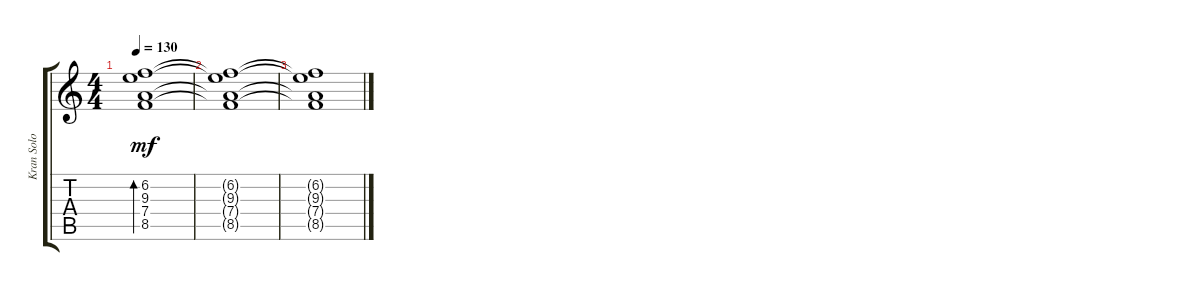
\track ("Kran Solo" "Kran Solo") {instrument overdrivenguitar}
\staff {score tabs}
\tuning (E4 B3 G3 D3 A2 E2) {hide}
\ts (4 4)
\tempo 130
\clef g2
\ks c
(6.2 9.3 7.4 8.5).1{bd 240 dy mf} |
(6.2{t} 9.3{t} 7.4{t} 8.5{t}).1 |
(6.2{t} 9.3{t} 7.4{t} 8.5{t}).1
